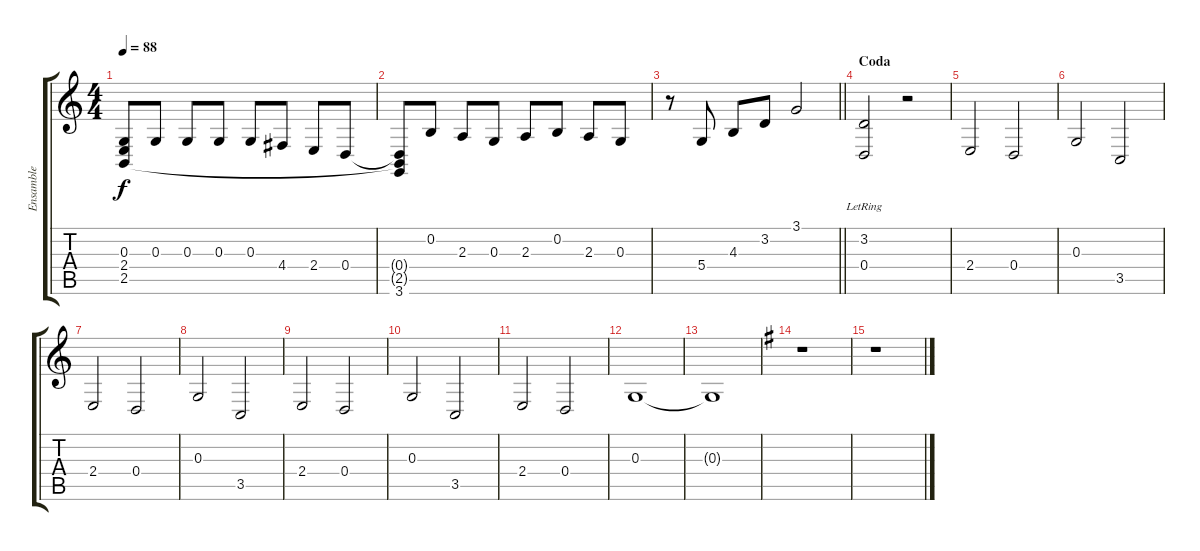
\track ("Ensamble" "Ensamble") {instrument stringensemble2}
\staff {score tabs}
\tuning (E4 B3 G3 D3 A2 E2) {hide}
\ts (4 4)
\tempo 88
\clef g2
\ks c
(0.3 2.4 2.5).8{dy f instrument synthstrings1} 0.3.8 0.3.8 0.3.8 0.3.8 4.4.8 2.4.8 0.4.8 |
(0.4{t} 2.5{t} 3.6).8 0.2.8 2.3.8 0.3.8 2.3.8 0.2.8 2.3.8 0.3.8 |
\barLineRight lightlight
r.8{instrument stringensemble2} 5.4.8 4.3.8 3.2.8 3.1.2{volume 15} |
\section ("" "Coda")
(3.2{lr} 0.4).2{volume 12} r.2 |
2.4.2 0.4.2 |
0.3.2 3.5.2 |
2.4.2 0.4.2 |
0.3.2 3.5.2 |
2.4.2 0.4.2 |
0.3.2 3.5.2 |
2.4.2 0.4.2 |
0.3.1{volume 15} |
0.3{t}.1 |
\ks g
r.1 |
r.1
